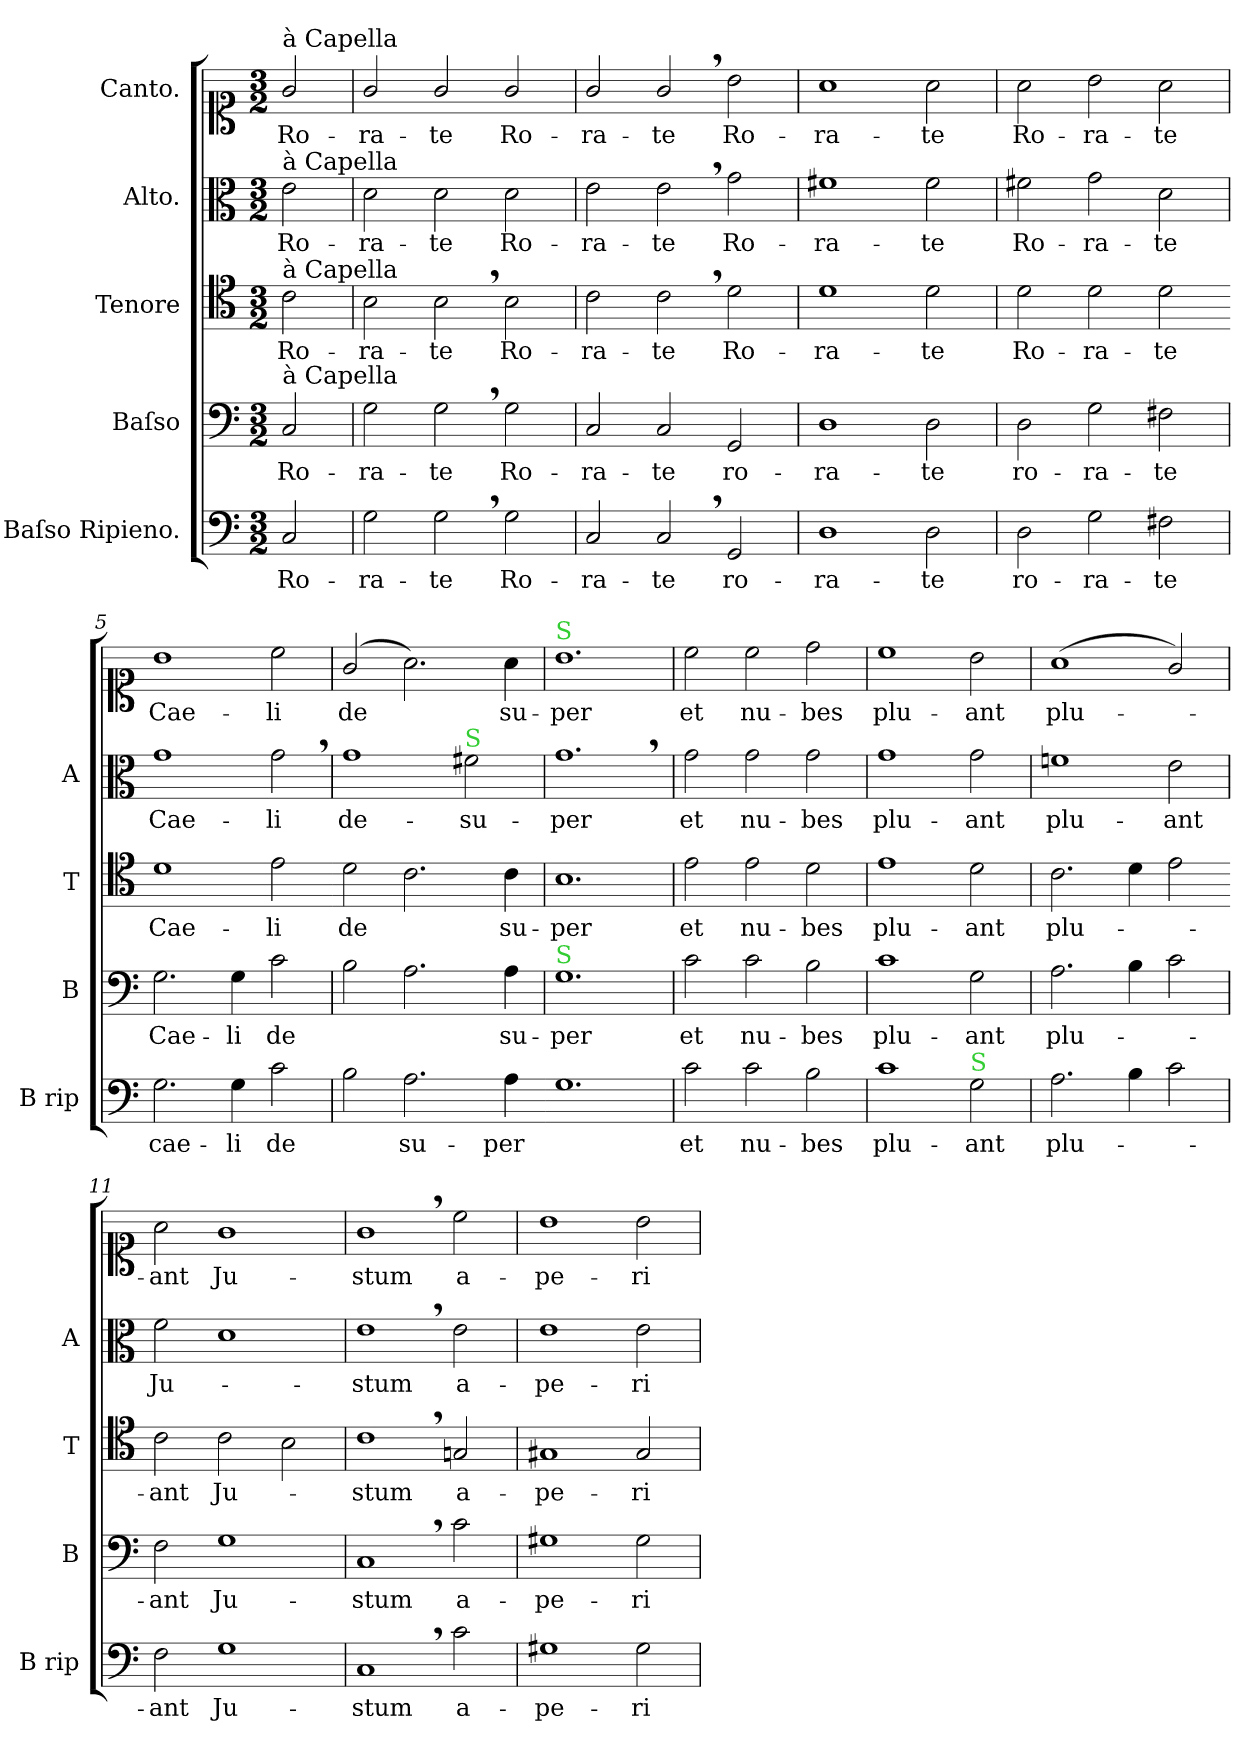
**kern	**text	**kern	**text	**kern	**text	**kern	**text	**kern	**text
*part5	*part5	*part4	*part4	*part3	*part3	*part2	*part2	*part1	*part1
*staff5	*staff5	*staff4	*staff4	*staff3	*staff3	*staff2	*staff2	*staff1	*staff1
*I"Baſso Ripieno.	*	*I"Baſso	*	*I"Tenore	*	*I"Alto.	*	*I"Canto.	*
*I'B rip	*	*I'B	*	*I'T	*	*I'A	*	*	*
*clefF4	*	*clefF4	*	*clefC4	*	*clefC3	*	*clefC1	*
*k[]	*	*k[]	*	*k[]	*	*k[]	*	*k[]	*
*M3/2	*	*M3/2	*	*M3/2	*	*M3/2	*	*M3/2	*
=	=	=	=	=	=	=	=	=	=
!	!	!	!	!	!	!	!	!LO:TX:a:t=à Capella	!
!	!	!	!	!	!	!LO:TX:a:t=à Capella	!	!	!
!	!	!	!	!LO:TX:a:t=à Capella	!	!	!	!	!
!	!	!LO:TX:a:t=à Capella	!	!	!	!	!	!	!
2C/	Ro-	2C/	Ro-	2c\	Ro-	2e\	Ro-	2g/	Ro-
=1	=1	=1	=1	=1	=1	=1	=1	=1	=1
2G\	-ra-	2G\	-ra-	2B\	-ra-	2d\	-ra-	2g/	-ra-
2G,<\	-te	2G,<\	-te	2B,<\	-te	2d\	-te	2g/	-te
!	!LO:LY:i	!	!LO:LY:i	!	!LO:LY:i	!	!LO:LY:i	!	!LO:LY:i
2G\	Ro-	2G\	Ro-	2B\	Ro-	2d\	Ro-	2g/	Ro-
=2	=2	=2	=2	=2	=2	=2	=2	=2	=2
!	!LO:LY:i	!	!LO:LY:i	!	!LO:LY:i	!	!LO:LY:i	!	!LO:LY:i
2C/	-ra-	2C/	-ra-	2c\	-ra-	2e\	-ra-	2g/	-ra-
!	!LO:LY:i	!	!LO:LY:i	!	!LO:LY:i	!	!LO:LY:i	!	!LO:LY:i
2C,</	-te	2C/	-te	2c,<\	-te	2e,<\	-te	2g,</	-te
2GG/	ro-	2GG/	ro-	2d\	Ro-	2g\	Ro-	2b\	Ro-
=3	=3	=3	=3	=3	=3	=3	=3	=3	=3
1D	-ra-	1D	-ra-	1d	-ra-	1f#X	-ra-	1a	-ra-
2D\	-te	2D\	-te	2d\	-te	2f#\	-te	2a\	-te
=4	=4	=4	=4	=4	=4	=4	=4	=4	=4
!	!LO:LY:i	!	!	!	!LO:LY:i	!	!LO:LY:i	!	!LO:LY:i
2D\	ro-	2D\	ro-	2d\	Ro-	2f#X\	Ro-	2a\	Ro-
!	!LO:LY:i	!	!	!	!LO:LY:i	!	!LO:LY:i	!	!LO:LY:i
2G\	-ra-	2G\	-ra-	2d\	-ra-	2g\	-ra-	2b\	-ra-
!	!LO:LY:i	!	!	!	!LO:LY:i	!	!LO:LY:i	!	!LO:LY:i
2F#X\	-te	2F#X\	-te	2d\	-te	2d\	-te	2a\	-te
=5	=5	=5	=5	=5-	=5	=5	=5	=5	=5
2.G\	cae-	2.G\	Cae-	1d	Cae-	1g	Cae-	1b	Cae-
4G\	-li	4G\	-li	.	.	.	.	.	.
2c\	de	2c\	de	2e\	-li	2g,<\	-li	2cc\	-li
=6	=6	=6	=6	=6-	=6	=6	=6	=6	=6
2B\	.	2B\	.	2d\	de	1g	de-	(2g/	de
2.A\	su-	2.A\	.	2.c\	.	.	.	2.a\)	.
!	!	!	!	!	!	!LO:TX:a:color=limegreen:t=S	!	!	!
.	.	.	.	.	.	2f#X\	-su-	.	.
4A\	-per	4A\	su-	4c\	su-	.	.	4a\	su-
=7-	=7	=7	=7	=7	=7	=7	=7	=7	=7
!	!	!	!	!	!	!	!	!LO:TX:a:color=limegreen:t=S	!
!	!	!LO:TX:a:color=limegreen:t=S	!	!	!	!	!	!	!
1.G	.	1.G	-per	1.B	-per	1.g,<	-per	1.b	-per
=8	=8	=8	=8	=8	=8	=8	=8	=8	=8
2c\	et	2c\	et	2e\	et	2g\	et	2cc\	et
2c\	nu-	2c\	nu-	2e\	nu-	2g\	nu-	2cc\	nu-
2B\	-bes	2B\	-bes	2d\	-bes	2g\	-bes	2dd\	-bes
=9	=9	=9	=9	=9	=9	=9	=9	=9	=9
1c	plu-	1c	plu-	1e	plu-	1g	plu-	1cc	plu-
!LO:TX:a:color=limegreen:t=S	!	!	!	!	!	!	!	!	!
2G\	-ant	2G\	-ant	2d\	-ant	2g\	-ant	2b\	-ant
=10	=10	=10	=10	=10	=10	=10	=10	=10	=10
!	!LO:LY:i	!	!	!	!	!	!LO:LY:i	!	!LO:LY:i
2.A\	plu-	2.A\	plu-	2.c\	plu-	1fn	plu-	(<1a	plu-
4B\	.	4B\	.	4d\	.	.	.	.	.
!	!	!	!	!	!	!	!LO:LY:i	!	!
2c\	.	2c\	.	2e\	.	2e\	-ant	2g/)	.
=11	=11	=11	=11	=11-	=11	=11	=11	=11	=11
!	!LO:LY:i	!	!	!	!	!	!	!	!LO:LY:i
2F\	-ant	2F\	-ant	2c\	-ant	2f\	Ju-	2a\	-ant
1G	Ju-	1G	Ju-	2c\	Ju-	1d	.	1g	Ju-
.	.	.	.	2B\	.	.	.	.	.
=12	=12	=12	=12	=12	=12	=12	=12	=12	=12
1C,<	-stum	1C,<	-stum	1c,<	-stum	1e,<	-stum	1g,<	-stum
2c\	a-	2c\	a-	2Gn/	a-	2e\	a-	2cc\	a-
=13	=13	=13	=13	=13	=13	=13	=13	=13	=13
1G#X	-pe-	1G#X	-pe-	1G#X	-pe-	1e	-pe-	1b	-pe-
2G#\	-ri-	2G#\	-ri-	2G#/	-ri-	2e\	-ri-	2b\	-ri-
=	=	=	=	=	=	=	=	=	=
*-	*-	*-	*-	*-	*-	*-	*-	*-	*-
